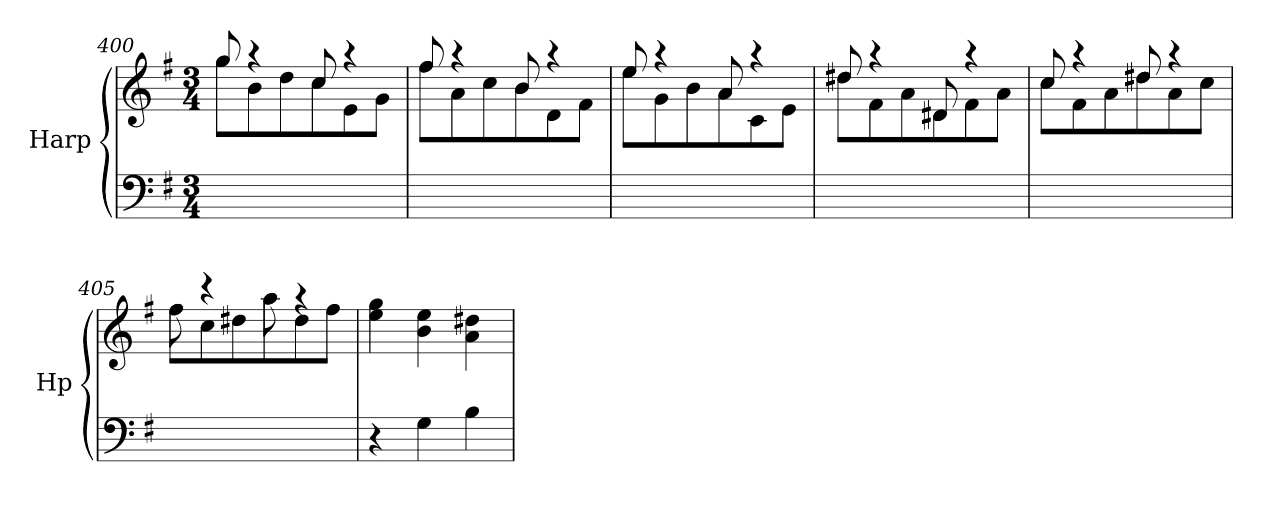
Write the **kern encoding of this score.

**kern	**kern
*part1	*part1
*staff2	*staff1
*I"Harp	*
*I'Hp	*
*clefF4	*clefG2
*k[f#]	*k[f#]
*M3/4	*M3/4
=400	=400
*	*^
2.ryy	8gg/	8gg\L
.	4raa	8b\
.	.	8dd\
.	8cc/	8cc\
.	4raa	8e\
.	.	8g\J
=401	=401	=401
2.ryy	8ff#/	8ff#\L
.	4raa	8a\
.	.	8cc\
.	8b/	8b\
.	4raa	8d\
.	.	8f#\J
=402	=402	=402
2.ryy	8ee/	8ee\L
.	4raa	8g\
.	.	8b\
.	8a/	8a\
.	4raa	8c\
.	.	8e\J
=403	=403	=403
2.ryy	8dd#X/	8dd#X\L
.	4raa	8f#\
.	.	8a\
.	8d#X/	8d#X\
.	4raa	8f#\
.	.	8a\J
=404	=404	=404
2.ryy	8cc/	8cc\L
.	4raa	8f#\
.	.	8a\
.	8dd#X/	8dd#X\
.	4raa	8a\
.	.	8cc\J
!!LO:LB:g=z	!!
=405	=405	=405
2.ryy	8ff#\	8ff#\L
.	4rccc	8cc\
.	.	8dd#X\
.	8aa\	8aa\
.	4raa	8dd#\
.	.	8ff#\J
*	*v	*v
=406	=406
4r	4ee\ 4gg\
4G\	4b\ 4ee\
4B\	4a\ 4dd#X\
=	=
*-	*-
